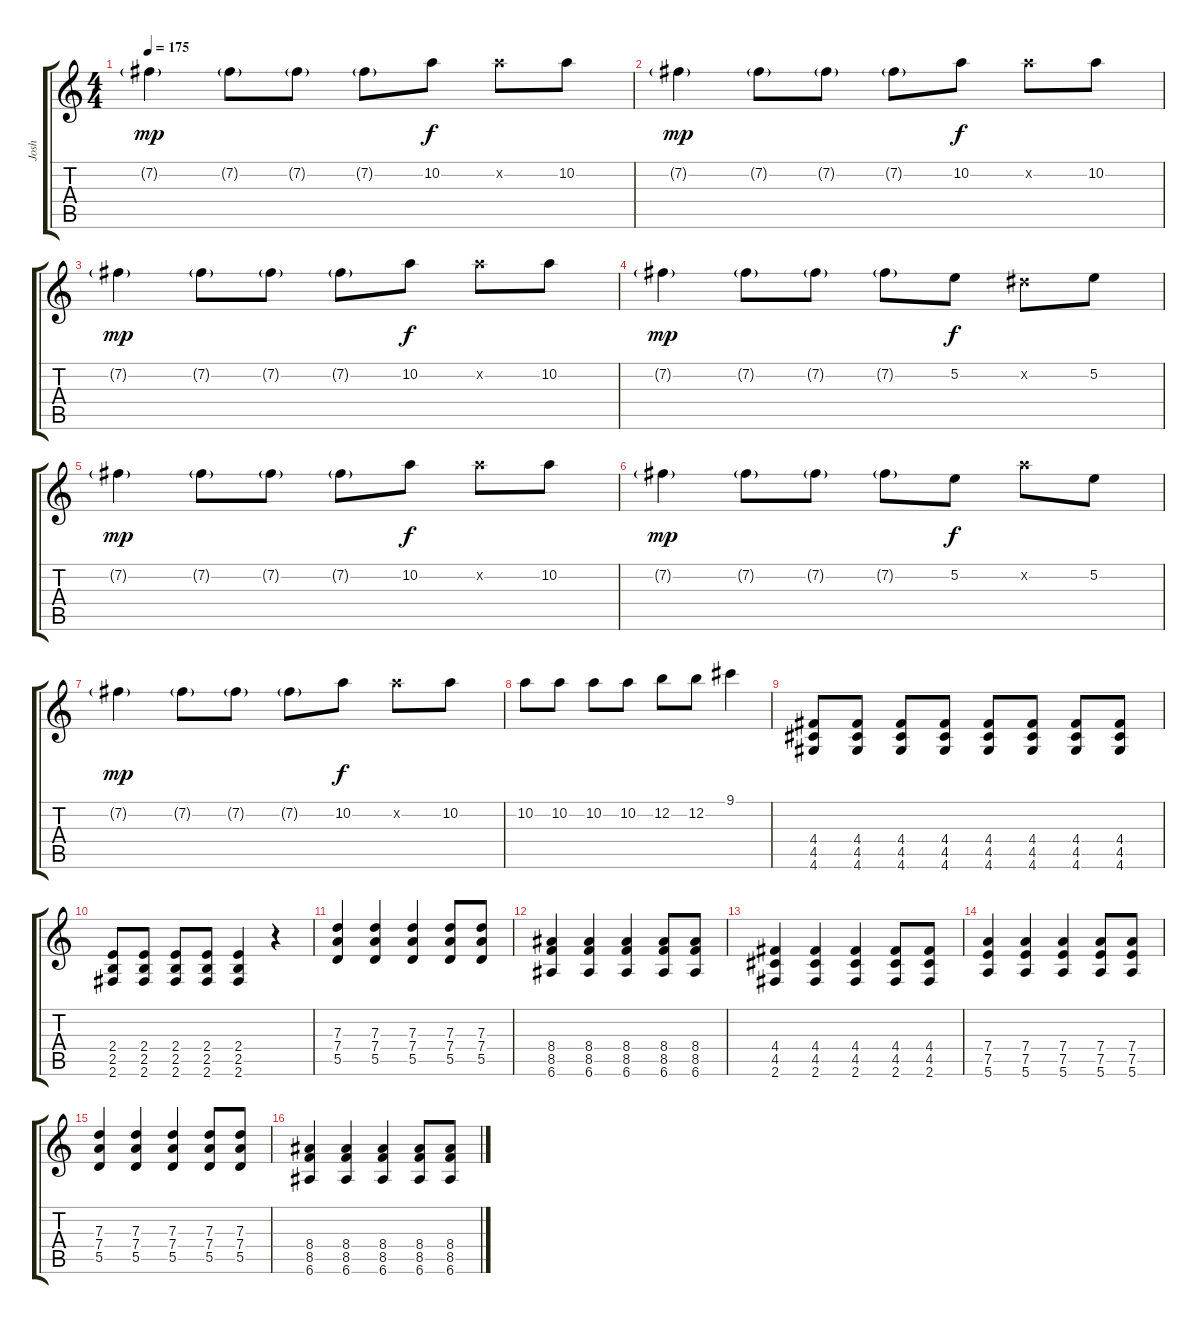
\track ("Josh" "Josh") {instrument acousticguitarnylon}
\staff {score tabs}
\tuning (E4 B3 G3 D3 A2 E2) {hide}
\ts (4 4)
\tempo 175
\clef g2
\ks c
7.2{g}.4{dy mp} 7.2{g}.8 7.2{g}.8 7.2{g}.8 10.2.8{dy f} 10.2{x}.8 10.2.8 |
7.2{g}.4{dy mp} 7.2{g}.8 7.2{g}.8 7.2{g}.8 10.2.8{dy f} 10.2{x}.8 10.2.8 |
7.2{g}.4{dy mp} 7.2{g}.8 7.2{g}.8 7.2{g}.8 10.2.8{dy f} 10.2{x}.8 10.2.8 |
7.2{g}.4{dy mp} 7.2{g}.8 7.2{g}.8 7.2{g}.8 5.2.8{dy f} 4.2{x}.8 5.2.8 |
7.2{g}.4{dy mp} 7.2{g}.8 7.2{g}.8 7.2{g}.8 10.2.8{dy f} 10.2{x}.8 10.2.8 |
7.2{g}.4{dy mp} 7.2{g}.8 7.2{g}.8 7.2{g}.8 5.2.8{dy f} 10.2{x}.8 5.2.8 |
7.2{g}.4{dy mp} 7.2{g}.8 7.2{g}.8 7.2{g}.8 10.2.8{dy f} 10.2{x}.8 10.2.8 |
10.2.8 10.2.8 10.2.8 10.2.8 12.2.8 12.2.8 9.1.4 |
(4.4 4.5 4.6).8 (4.4 4.5 4.6).8 (4.4 4.5 4.6).8 (4.4 4.5 4.6).8 (4.4 4.5 4.6).8 (4.4 4.5 4.6).8 (4.4 4.5 4.6).8 (4.4 4.5 4.6).8 |
(2.4 2.5 2.6).8 (2.4 2.5 2.6).8 (2.4 2.5 2.6).8 (2.4 2.5 2.6).8 (2.4 2.5 2.6).4 r.4 |
(7.3 7.4 5.5).4 (7.3 7.4 5.5).4 (7.3 7.4 5.5).4 (7.3 7.4 5.5).8 (7.3 7.4 5.5).8 |
(8.4 8.5 6.6).4 (8.4 8.5 6.6).4 (8.4 8.5 6.6).4 (8.4 8.5 6.6).8 (8.4 8.5 6.6).8 |
(4.4 4.5 2.6).4 (4.4 4.5 2.6).4 (4.4 4.5 2.6).4 (4.4 4.5 2.6).8 (4.4 4.5 2.6).8 |
(7.4 7.5 5.6).4 (7.4 7.5 5.6).4 (7.4 7.5 5.6).4 (7.4 7.5 5.6).8 (7.4 7.5 5.6).8 |
(7.3 7.4 5.5).4 (7.3 7.4 5.5).4 (7.3 7.4 5.5).4 (7.3 7.4 5.5).8 (7.3 7.4 5.5).8 |
(8.4 8.5 6.6).4 (8.4 8.5 6.6).4 (8.4 8.5 6.6).4 (8.4 8.5 6.6).8 (8.4 8.5 6.6).8
